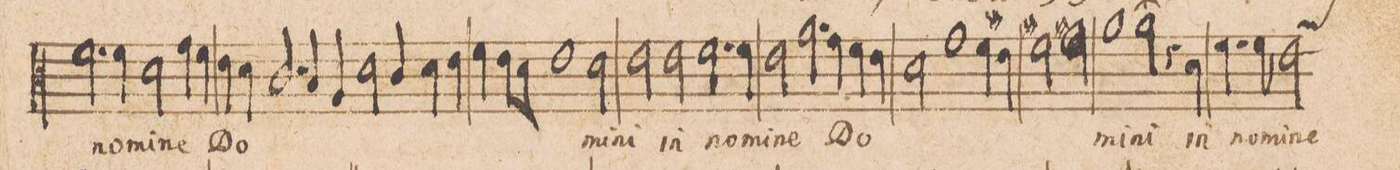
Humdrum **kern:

**kern	**text
*I"CANTVS.	*
*clefC3	*
*k[]	*
*met(C|)	*
*M2/1	*
2.f\	no-
4f\	-mi-
2d\	-ne
4g\	Do-
4f\	.
=24-	=24-
4e\	.
4d\	.
2.cny/	.
4B/	.
4A/	.
2d\	.
=25-	=25-
4c/	.
4d\	.
4e\	.
4f\	.
8e\L	.
8d\J	.
1e\	.
=26-	=26-
2d\	-mi-
2e\	-ni
2e\	in
=27-	=27-
2.f\	no-
4f\	-mi-
2e\	-ne
2.a\	Do-
=28-	=28-
4g\	.
4f\	.
4e\	.
2d\	.
1g\	.
=29-	=29-
4f#X\	.
4e\	.
2f#X\	.
2g#X\	.
=30-	=30-
1a	-mi-
2a;\	-ni
4r	.
4d\	in
=31-	=31-
4.fny\	no-
8f\	-mi-
2e\	-ne
*custos:a	*
*-	*-
